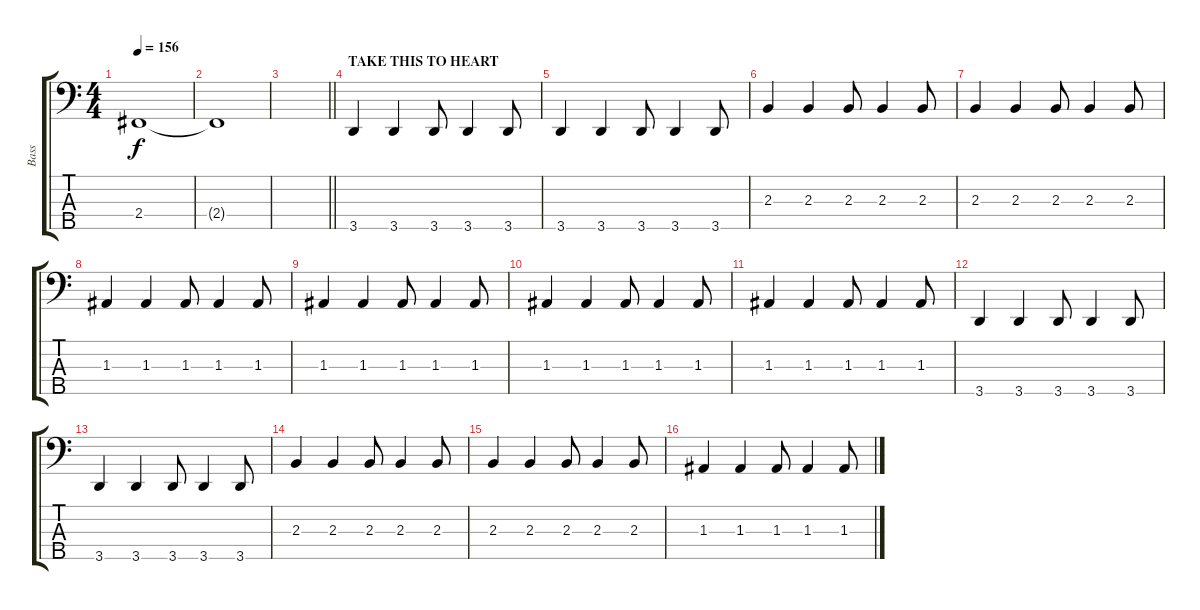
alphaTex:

\track ("Bass" "Bass") {instrument electricbassfinger}
\staff {score tabs}
\tuning (G2 D2 A1 E1 B0) {hide}
\ts (4 4)
\tempo 156
\clef f4
\ks c
2.4{t}.1{dy f} |
2.4{t}.1 |
\barLineRight lightlight
|
\section ("" "TAKE THIS TO HEART")
3.5.4 3.5.4 3.5.8 3.5.4 3.5.8 |
3.5.4 3.5.4 3.5.8 3.5.4 3.5.8 |
2.3.4 2.3.4 2.3.8 2.3.4 2.3.8 |
2.3.4 2.3.4 2.3.8 2.3.4 2.3.8 |
1.3.4 1.3.4 1.3.8 1.3.4 1.3.8 |
1.3.4 1.3.4 1.3.8 1.3.4 1.3.8 |
1.3.4 1.3.4 1.3.8 1.3.4 1.3.8 |
1.3.4 1.3.4 1.3.8 1.3.4 1.3.8 |
3.5.4 3.5.4 3.5.8 3.5.4 3.5.8 |
3.5.4 3.5.4 3.5.8 3.5.4 3.5.8 |
2.3.4 2.3.4 2.3.8 2.3.4 2.3.8 |
2.3.4 2.3.4 2.3.8 2.3.4 2.3.8 |
1.3.4 1.3.4 1.3.8 1.3.4 1.3.8
